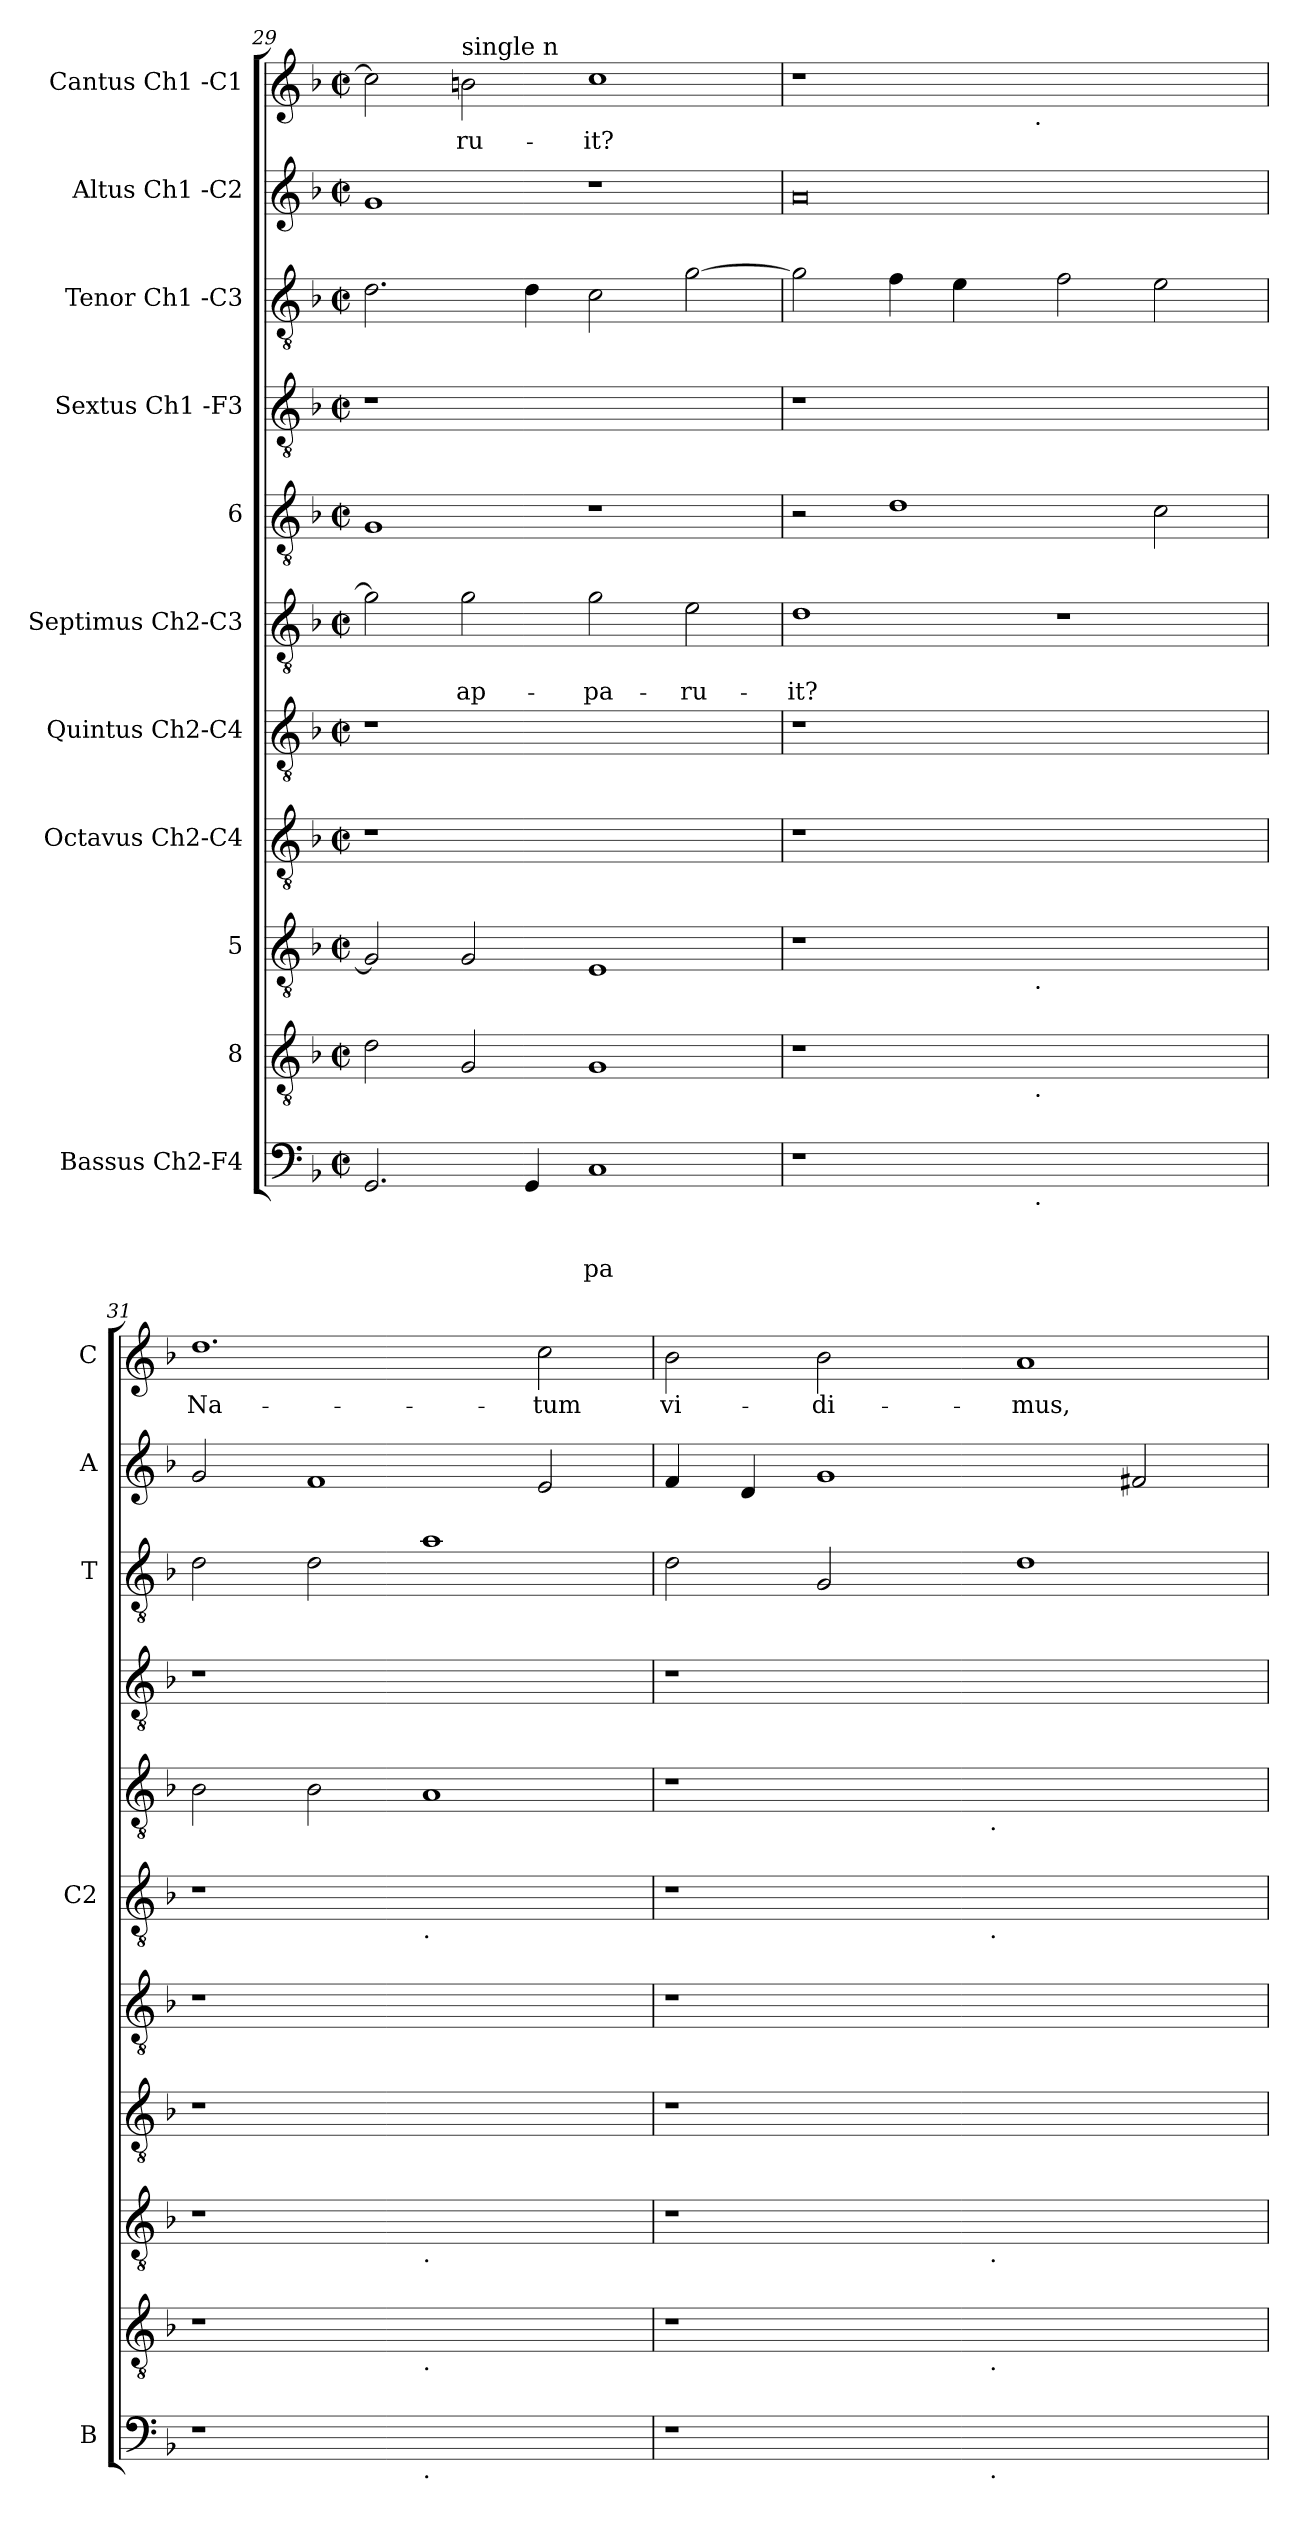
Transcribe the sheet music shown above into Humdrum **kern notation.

**kern	**text	**text	**text	**kern	**kern	**kern	**kern	**kern	**text	**text	**kern	**kern	**kern	**kern	**kern	**text
*part11	*part11	*part11	*part11	*part10	*part9	*part8	*part7	*part6	*part6	*part6	*part5	*part4	*part3	*part2	*part1	*part1
*staff11	*staff11	*staff11	*staff11	*staff10	*staff9	*staff8	*staff7	*staff6	*staff6	*staff6	*staff5	*staff4	*staff3	*staff2	*staff1	*staff1
*I"Bassus Ch2-F4	*	*	*	*I"8	*I"5	*I"Octavus Ch2-C4	*I"Quintus Ch2-C4	*I"Septimus Ch2-C3	*	*	*I"6	*I"Sextus Ch1 -F3	*I"Tenor Ch1 -C3	*I"Altus Ch1 -C2	*I"Cantus Ch1 -C1	*
*I'B	*	*	*	*	*	*	*	*I'C2	*	*	*	*	*I'T	*I'A	*I'C	*
*clefF4	*	*	*	*clefGv2	*clefGv2	*clefGv2	*clefGv2	*clefGv2	*	*	*clefGv2	*clefGv2	*clefGv2	*clefG2	*clefG2	*
*k[b-]	*	*	*	*k[b-]	*k[b-]	*k[b-]	*k[b-]	*k[b-]	*	*	*k[b-]	*k[b-]	*k[b-]	*k[b-]	*k[b-]	*
*F:	*	*	*	*F:	*F:	*F:	*F:	*F:	*	*	*F:	*F:	*F:	*F:	*F:	*
*M2/2	*	*	*	*M2/2	*M2/2	*M2/2	*M2/2	*M2/2	*	*	*M2/2	*M2/2	*M2/2	*M2/2	*M2/2	*
*met(c|)	*	*	*	*met(c|)	*met(c|)	*met(c|)	*met(c|)	*met(c|)	*	*	*met(c|)	*met(c|)	*met(c|)	*met(c|)	*met(c|)	*
=29	=29	=29	=29	=29	=29	=29	=29	=29	=29	=29	=29	=29	=29	=29	=29	=29
2.GG/	.	.	.	2d\	2G/]	1r	1r	2g\]	.	.	1G	1r	2.d\	1g	2cc\]	.
!	!	!	!	!	!	!	!	!	!	!	!	!	!	!	!LO:TX:a:t=single n	!
!	!	!	!	!	!	!	!	!	!	!LO:LY:b	!	!	!	!	!	!LO:LY:b
.	.	.	.	2G/	2G/	.	.	2g\	.	ap-	.	.	.	.	2b\	-ru-
4GG/	.	.	.	.	.	.	.	.	.	.	.	.	4d\	.	.	.
!	!	!	!LO:LY:a	!	!	!	!	!	!	!LO:LY:b	!	!	!	!	!	!LO:LY:b
1C	.	.	pa-	1G	1E	1ryy	1ryy	2g\	.	-pa-	1r	1ryy	2c\	1r	1cc	-it?
!	!	!	!	!	!	!	!	!	!	!LO:LY:b	!	!	!	!	!	!
.	.	.	.	.	.	.	.	2e\	.	-ru-	.	.	[>2g\	.	.	.
=30	=30	=30	=30	=30	=30	=30	=30	=30	=30	=30	=30	=30	=30	=30	=30	=30
!	!	!	!	!	!	!	!	!	!	!LO:LY:b	!	!	!	!	!	!
*^	*	*	*	*^	*^	*	*	*	*	*	*	*	*	*	*^	*
1r	2ryy	.	.	.	1r	2ryy	1r	2ryy	1r	1r	1d	.	-it?	2r	1r	2g\]	0a	1r	2ryy	.
.	4ryy	.	.	.	.	4ryy	.	4ryy	.	.	.	.	.	1d	.	4f\	.	.	4ryy	.
.	8ryy	.	.	.	.	8ryy	.	8ryy	.	.	.	.	.	.	.	4e\	.	.	8ryy	.
.	16ryy	.	.	.	.	16ryy	.	16ryy	.	.	.	.	.	.	.	.	.	.	16ryy	.
.	64ryy	.	.	.	.	64ryy	.	64ryy	.	.	.	.	.	.	.	.	.	.	64ryy	.
!	!	!	!	!	!	!	!	!	!	!	!	!	!	!	!	!	!	!	!LO:TX:b:t=.	!
!	!	!	!	!	!	!	!	!LO:TX:b:t=.	!	!	!	!	!	!	!	!	!	!	!	!
!	!	!	!	!	!	!LO:TX:b:t=.	!	!	!	!	!	!	!	!	!	!	!	!	!	!
!	!LO:TX:b:t=.	!	!	!	!	!	!	!	!	!	!	!	!	!	!	!	!	!	!	!
.	1ryy	.	.	.	.	1ryy	.	1ryy	.	.	.	.	.	.	.	.	.	.	1ryy	.
1ryy	.	.	.	.	1ryy	.	1ryy	.	1ryy	1ryy	1r	.	.	.	1ryy	2f\	.	1ryy	.	.
.	.	.	.	.	.	.	.	.	.	.	.	.	.	2c\	.	2e\	.	.	.	.
.	32.ryy	.	.	.	.	32.ryy	.	32.ryy	.	.	.	.	.	.	.	.	.	.	32.ryy	.
!!LO:PB:g=z
=31	=31	=31	=31	=31	=31	=31	=31	=31	=31	=31	=31	=31	=31	=31	=31	=31	=31	=31	=31	=31
!	!	!	!	!	!	!	!	!	!	!	!	!	!	!	!	!	!	!	!	!LO:LY:b
*v	*v	*	*	*	*	*	*v	*v	*	*	*	*	*	*	*	*	*	*v	*v	*
*	*	*	*	*v	*v	*	*	*	*	*	*	*	*	*	*	*	*
1r	.	.	.	1r	1r	1r	1r	1r	.	.	2B-\	1r	2d\	2g/	1.dd	Na-
.	.	.	.	.	.	.	.	.	.	.	2B-\	.	2d\	1f	.	.
!	!	!	!	!	!	!	!	!LO:TX:b:t=.	!	!	!	!	!	!	!	!
!	!	!	!	!	!LO:TX:b:t=.	!	!	!	!	!	!	!	!	!	!	!
!	!	!	!	!LO:TX:b:t=.	!	!	!	!	!	!	!	!	!	!	!	!
!LO:TX:b:t=.	!	!	!	!	!	!	!	!	!	!	!	!	!	!	!	!
1ryy	.	.	.	1ryy	1ryy	1ryy	1ryy	1ryy	.	.	1A	1ryy	1a	.	.	.
!	!	!	!	!	!	!	!	!	!	!	!	!	!	!	!	!LO:LY:b
.	.	.	.	.	.	.	.	.	.	.	.	.	.	2e/	2cc\	-tum
=32	=32	=32	=32	=32	=32	=32	=32	=32	=32	=32	=32	=32	=32	=32	=32	=32
!	!	!	!	!	!	!	!	!	!	!	!	!	!	!	!	!LO:LY:b
*^	*	*	*	*^	*^	*	*	*^	*	*	*^	*	*	*	*	*
1r	2ryy	.	.	.	1r	2ryy	1r	2ryy	1r	1r	1r	2ryy	.	.	1r	2ryy	1r	2d\	4f/	2b-\	vi-
.	.	.	.	.	.	.	.	.	.	.	.	.	.	.	.	.	.	.	4d/	.	.
!	!	!	!	!	!	!	!	!	!	!	!	!	!	!	!	!	!	!	!	!	!LO:LY:b
.	4ryy	.	.	.	.	4ryy	.	4ryy	.	.	.	4ryy	.	.	.	4ryy	.	2G/	1g	2b-\	-di-
.	8ryy	.	.	.	.	8ryy	.	8ryy	.	.	.	8ryy	.	.	.	8ryy	.	.	.	.	.
.	16ryy	.	.	.	.	16ryy	.	16ryy	.	.	.	16ryy	.	.	.	16ryy	.	.	.	.	.
.	64ryy	.	.	.	.	64ryy	.	64ryy	.	.	.	64ryy	.	.	.	64ryy	.	.	.	.	.
!	!	!	!	!	!	!	!	!	!	!	!	!	!	!	!	!LO:TX:b:t=.	!	!	!	!	!
!	!	!	!	!	!	!	!	!	!	!	!	!LO:TX:b:t=.	!	!	!	!	!	!	!	!	!
!	!	!	!	!	!	!	!	!LO:TX:b:t=.	!	!	!	!	!	!	!	!	!	!	!	!	!
!	!	!	!	!	!	!LO:TX:b:t=.	!	!	!	!	!	!	!	!	!	!	!	!	!	!	!
!	!LO:TX:b:t=.	!	!	!	!	!	!	!	!	!	!	!	!	!	!	!	!	!	!	!	!
.	1ryy	.	.	.	.	1ryy	.	1ryy	.	.	.	1ryy	.	.	.	1ryy	.	.	.	.	.
!	!	!	!	!	!	!	!	!	!	!	!	!	!	!	!	!	!	!	!	!	!LO:LY:b
1ryy	.	.	.	.	1ryy	.	1ryy	.	1ryy	1ryy	1ryy	.	.	.	1ryy	.	1ryy	1d	.	1a	-mus,
.	.	.	.	.	.	.	.	.	.	.	.	.	.	.	.	.	.	.	2f#X/	.	.
.	32.ryy	.	.	.	.	32.ryy	.	32.ryy	.	.	.	32.ryy	.	.	.	32.ryy	.	.	.	.	.
*v	*v	*	*	*	*	*	*v	*v	*	*	*v	*v	*	*	*v	*v	*	*	*	*	*
*	*	*	*	*v	*v	*	*	*	*	*	*	*	*	*	*	*	*
=	=	=	=	=	=	=	=	=	=	=	=	=	=	=	=	=
*-	*-	*-	*-	*-	*-	*-	*-	*-	*-	*-	*-	*-	*-	*-	*-	*-
